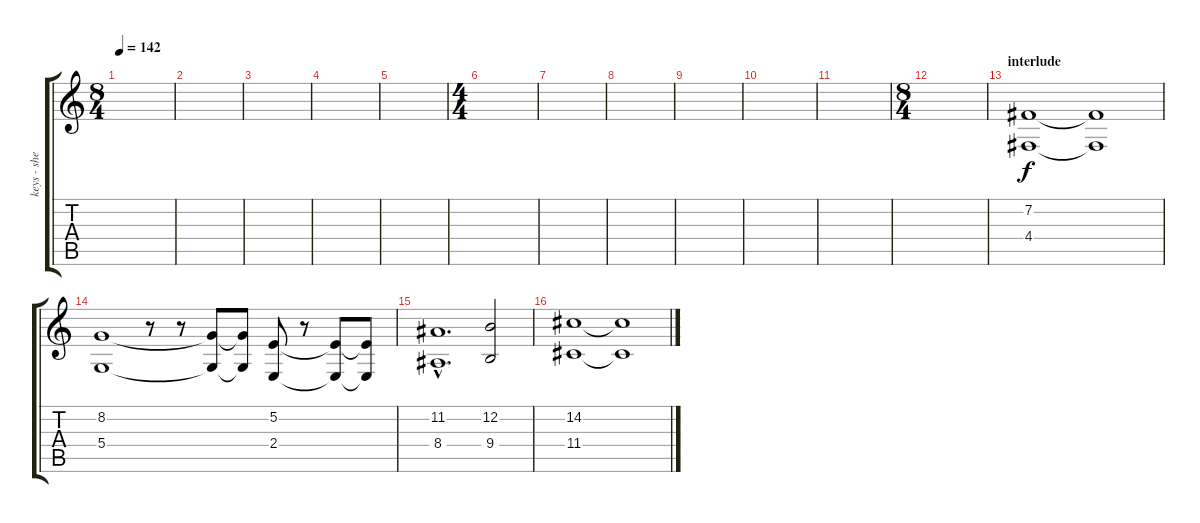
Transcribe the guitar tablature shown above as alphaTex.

\track ("keys - sherinian" "keys - she") {instrument stringensemble1}
\staff {score tabs}
\tuning (E4 B3 G3 D3 A2 E2) {hide}
\ts (8 4)
\tempo 142
\clef g2
\ks c
|
|
|
|
|
\ts (4 4)
|
|
|
|
|
|
\ts (8 4)
|
\section ("" "interlude")
(7.2 4.4).1 (7.2{t} 4.4{t}).1 |
(8.2 5.4).1 r.8 r.8 (8.2{t} 5.4{t}).8 (8.2{t} 5.4{t}).8 (5.2 2.4).8 r.8 (5.2{t} 2.4{t}).8 (5.2{t} 2.4{t}).8 |
(11.2{hac} 8.4{hac}).1{d} (12.2 9.4).2 |
(14.2 11.4).1 (14.2{t} 11.4{t}).1
